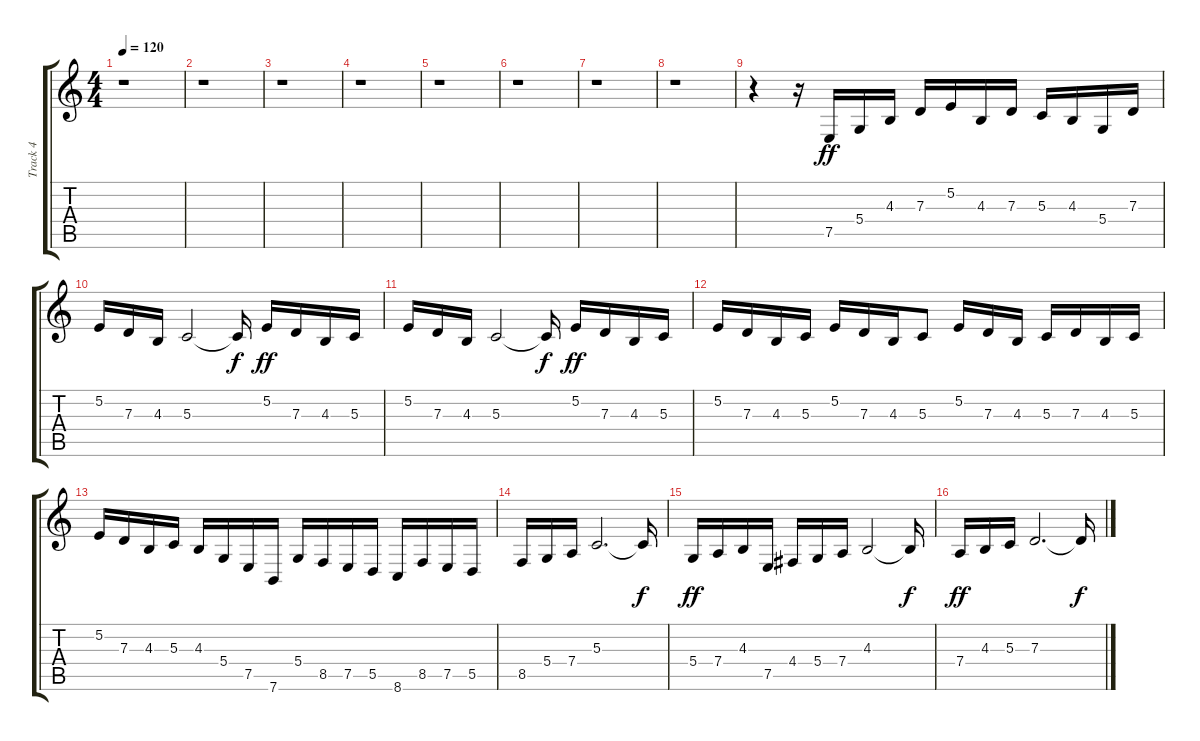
\track ("Track 4" "Track 4") {instrument lead2sawtooth}
\staff {score tabs}
\tuning (E4 B3 G3 D3 A2 E2) {hide}
\ts (4 4)
\tempo 120
\clef g2
\ks c
r.1{dy ff} |
r.1 |
r.1 |
r.1 |
r.1 |
r.1 |
r.1 |
r.1 |
r.4 r.16 7.5.16 5.4.16 4.3.16 7.3.16 5.2.16 4.3.16 7.3.16 5.3.16 4.3.16 5.4.16 7.3.16 |
5.2.16 7.3.16 4.3.16 5.3.2 5.3{t}.16{dy f} 5.2.16{dy ff} 7.3.16 4.3.16 5.3.16 |
5.2.16 7.3.16 4.3.16 5.3.2 5.3{t}.16{dy f} 5.2.16{dy ff} 7.3.16 4.3.16 5.3.16 |
5.2.16 7.3.16 4.3.16 5.3.16 5.2.16 7.3.16 4.3.16 5.3.8 5.2.16 7.3.16 4.3.16 5.3.16 7.3.16 4.3.16 5.3.16 |
5.2.16 7.3.16 4.3.16 5.3.16 4.3.16 5.4.16 7.5.16 7.6.16 5.4.16 8.5.16 7.5.16 5.5.16 8.6.16 8.5.16 7.5.16 5.5.16 |
8.5.16 5.4.16 7.4.16 5.3.2{d} 5.3{t}.16{dy f} |
5.4.16{dy ff} 7.4.16 4.3.16 7.5.16 4.4.16 5.4.16 7.4.16 4.3.2 4.3{t}.16{dy f} |
7.4.16{dy ff} 4.3.16 5.3.16 7.3.2{d} 7.3{t}.16{dy f}
